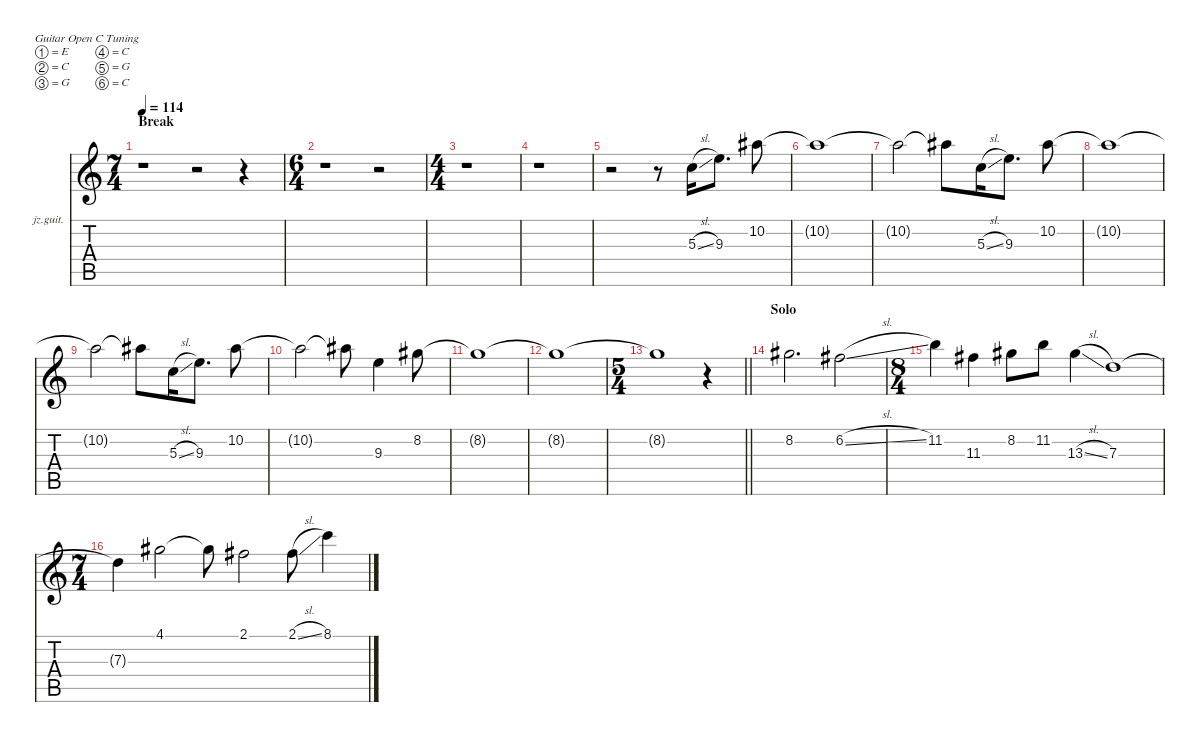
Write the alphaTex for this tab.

\defaultSystemsLayout 4
\hideDynamics
\bracketExtendMode nobrackets
\firstSystemTrackNameOrientation horizontal
\otherSystemsTrackNameOrientation horizontal
\track ("GTR Jazz" "jz.guit.") {instrument electricguitarjazz}
\staff {score tabs}
\tuning (E4 C4 G3 C3 G2 C2)
\ts (7 4)
\beaming (8 2 2 2 8)
\section ("" "Break")
\tempo 114
\clef g2
\ks c
r.1{dy f beam Down} r.2{beam Down} r.4{beam Down} |
\ts (6 4)
\beaming (8 2 2 2 6)
r.1{beam Down} r.2{beam Down} |
\ts (4 4)
\beaming (8 2 2 2 2)
r.1{beam Down} |
r.1{beam Down} |
r.2{beam Down} r.8{beam Down} 5.3{sl}.16{beam Down} 9.3.8{d beam Down} 10.2{acc #}.8{beam Down} |
10.2{t acc #}.1{beam Down} |
10.2{t acc #}.2{beam Down} 10.2{t acc #}.8{beam Down} 5.3{sl}.16{beam Down} 9.3.8{d beam Down} 10.2{acc #}.8{beam Down} |
10.2{t acc #}.1{beam Down} |
10.2{t acc #}.2{beam Down} 10.2{t acc #}.8{beam Down} 5.3{sl}.16{beam Down} 9.3.8{d beam Down} 10.2{acc #}.8{beam Down} |
10.2{t acc #}.2{beam Down} 10.2{t acc #}.8{beam Down} 9.3.4{beam Down} 8.2{acc #}.8{beam Down} |
8.2{t acc #}.1{beam Down} |
8.2{t acc #}.1{beam Down} |
\ts (5 4)
\beaming (8 2 2 2 4)
\barLineRight lightlight
8.2{t acc #}.1{beam Down} r.4{beam Down} |
\section ("" "Solo")
8.2{acc #}.2{d beam Down} 6.2{sl acc #}.2{beam Down} |
\ts (8 4)
\beaming (8 2 2 2 10)
11.2.4{beam Down} 11.3{acc #}.4{beam Down} 8.2{acc #}.8{beam Down} 11.2.8{beam Down} 13.3{sl acc #}.4{beam Down} 7.3.1{beam Down} |
\ts (7 4)
\beaming (8 2 2 2 8)
7.3{t}.4{beam Down} 4.1{acc #}.2{beam Down} 4.1{t acc #}.8{beam Down} 2.1{acc #}.2{beam Down} 2.1{sl acc #}.8{beam Down} 8.1.4{beam Down}
